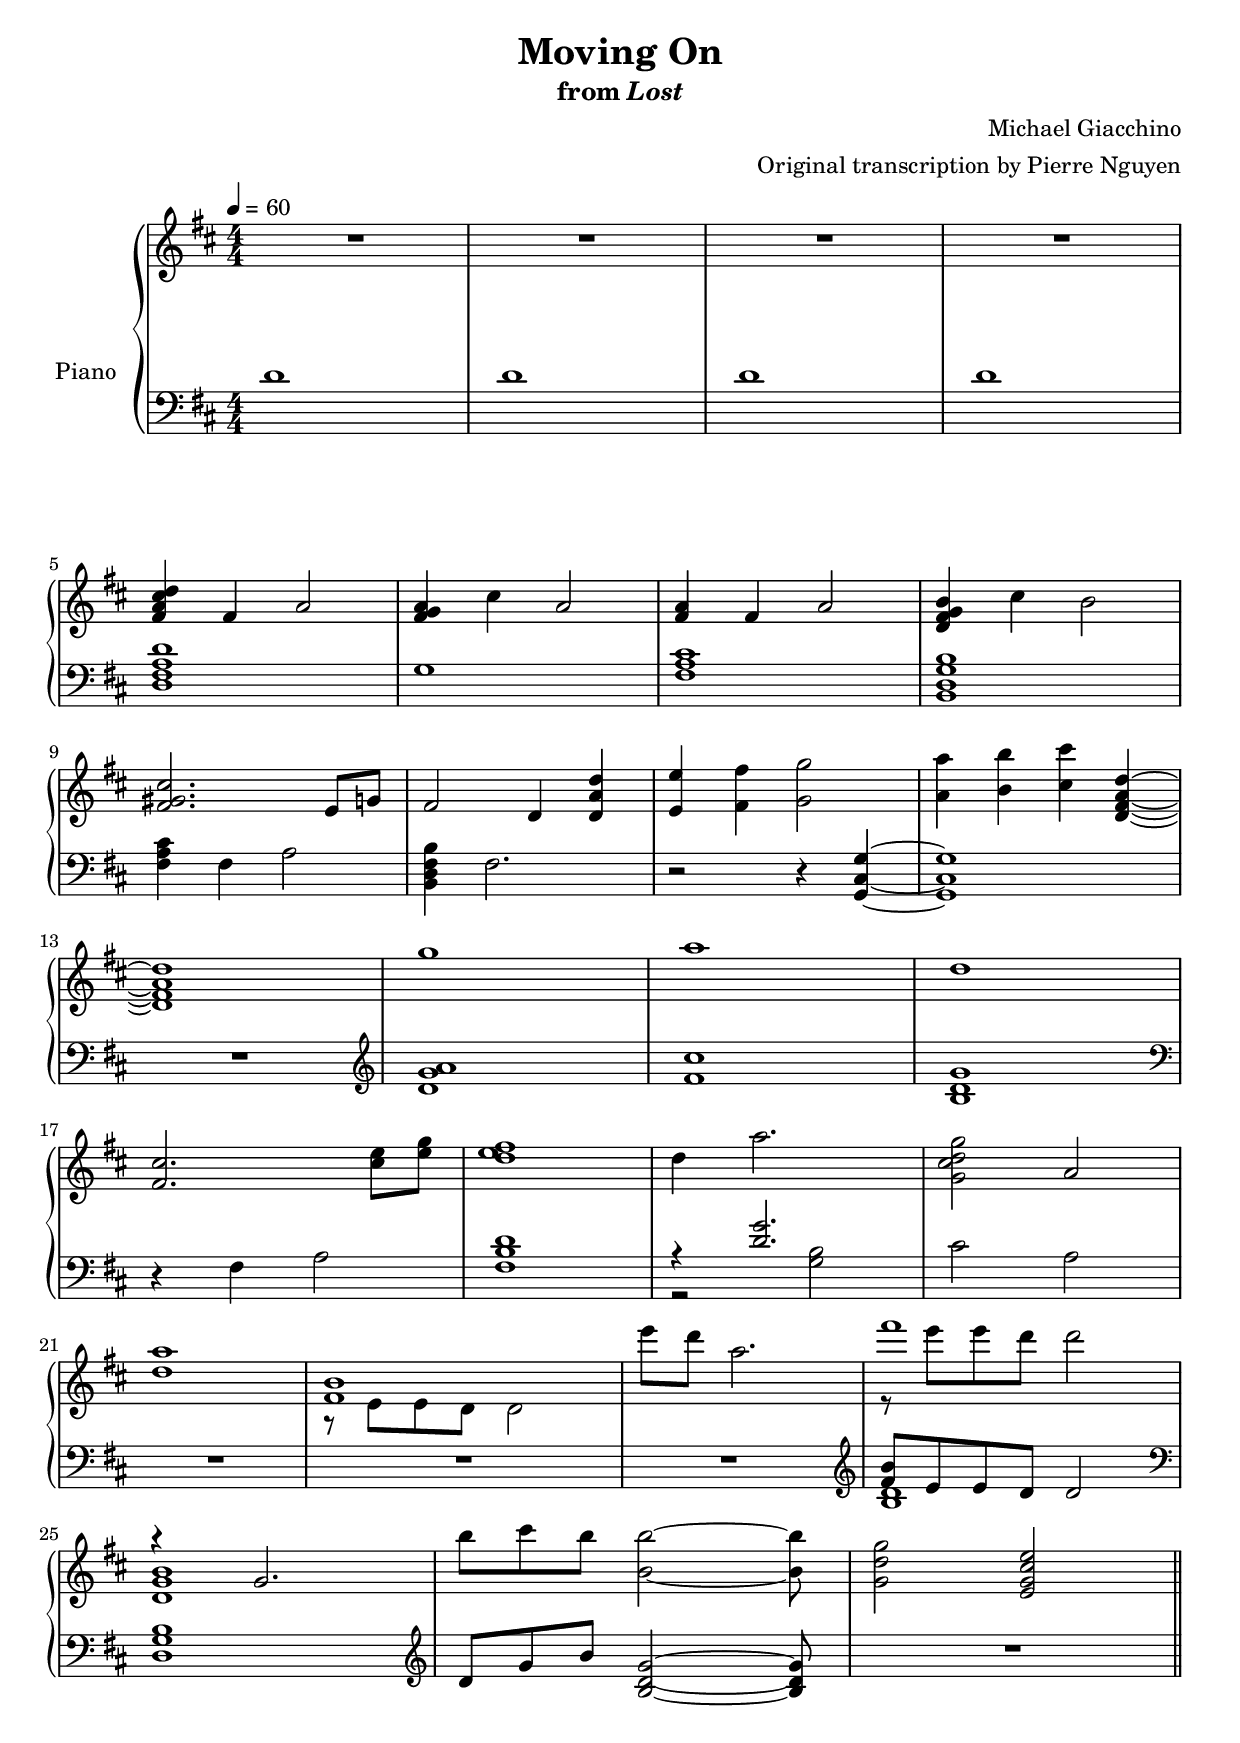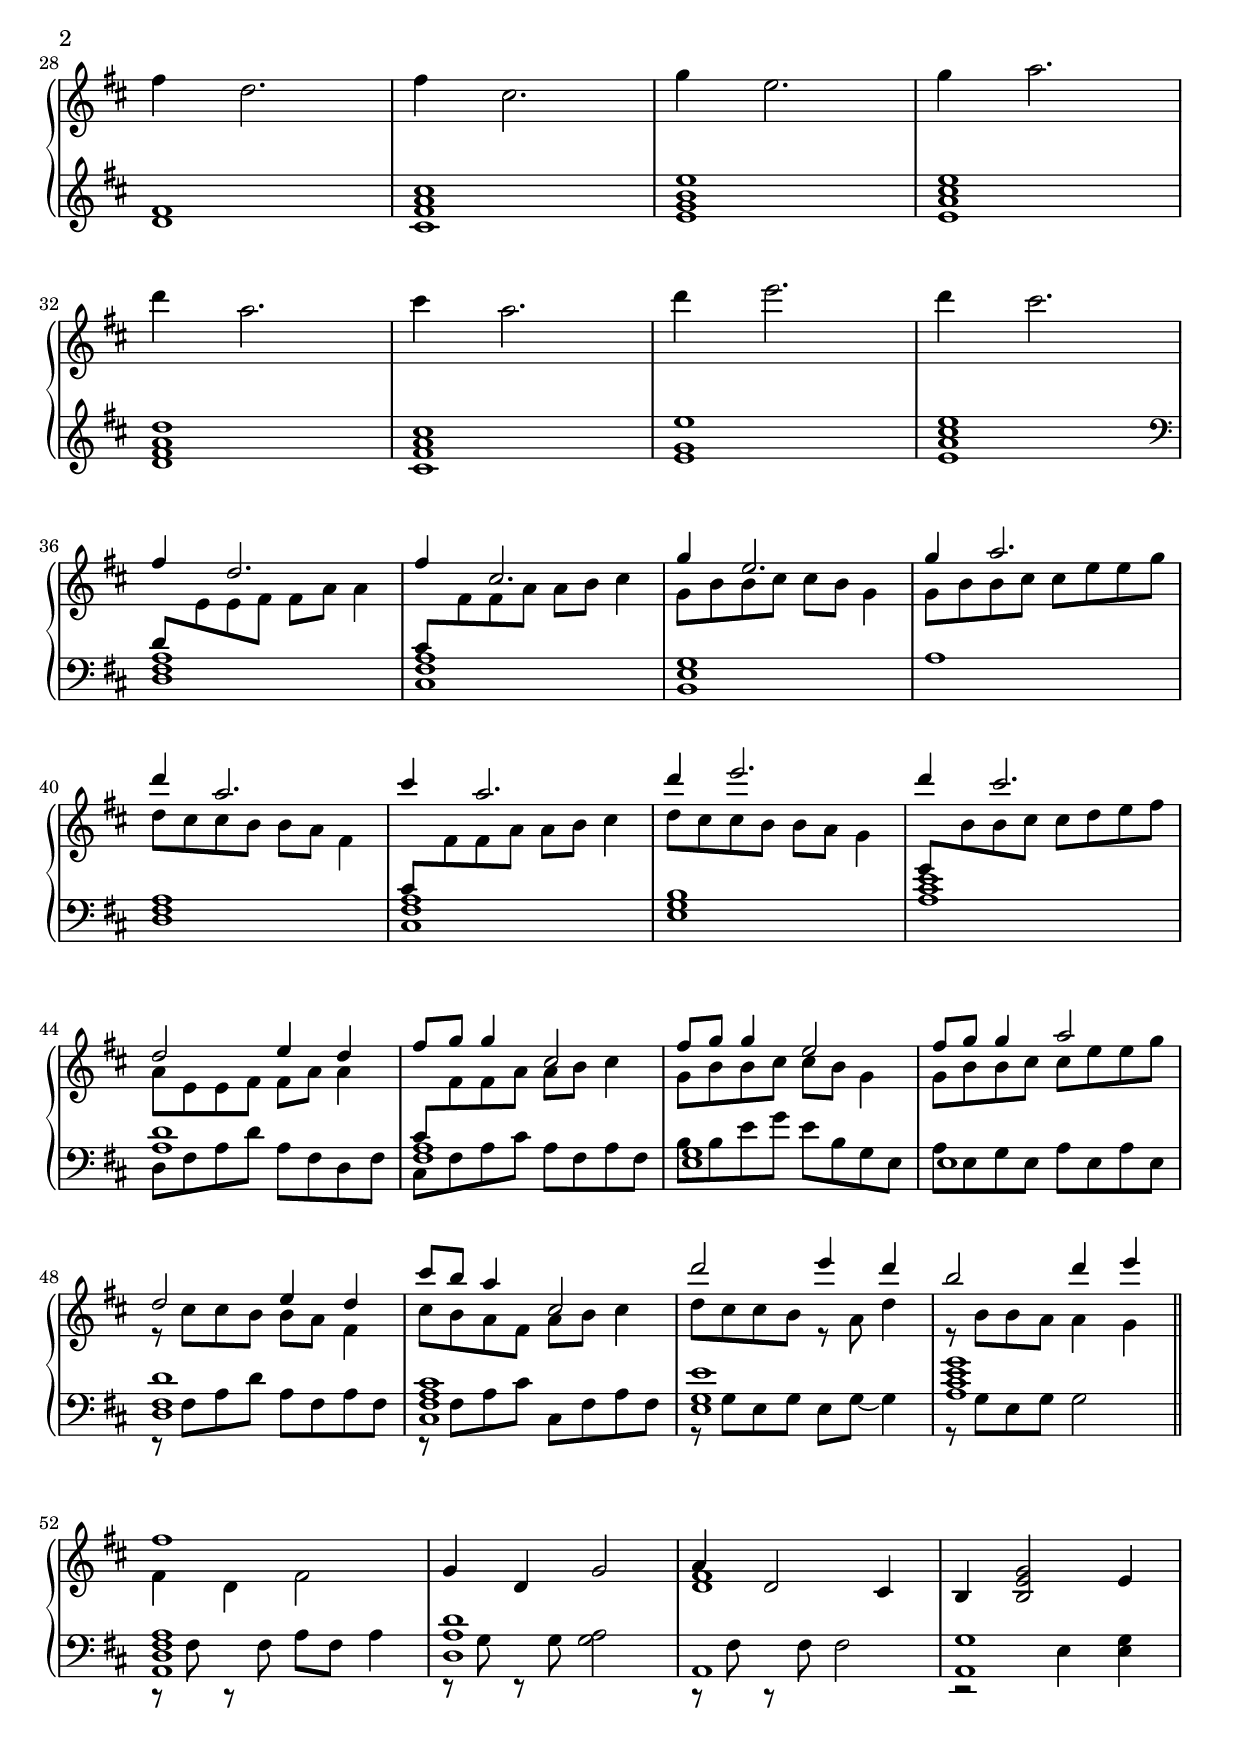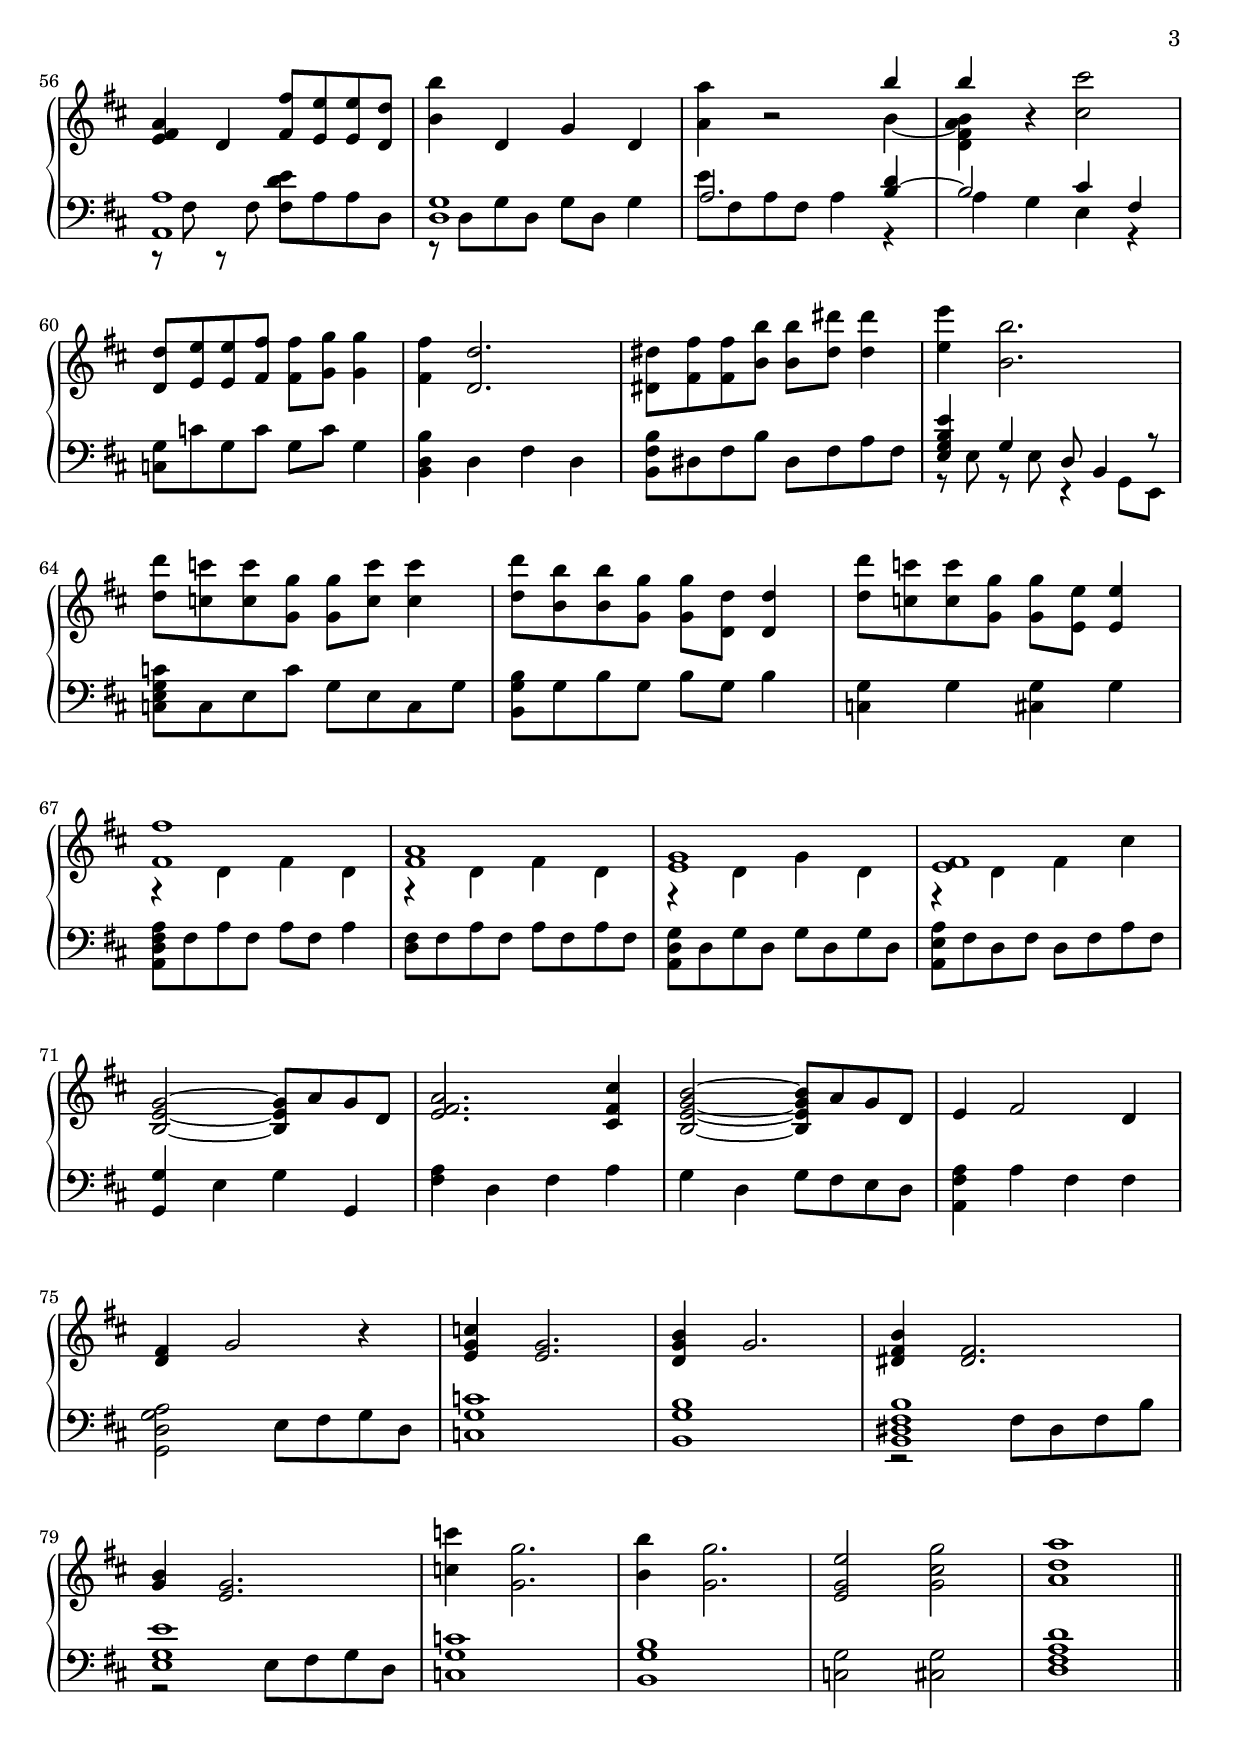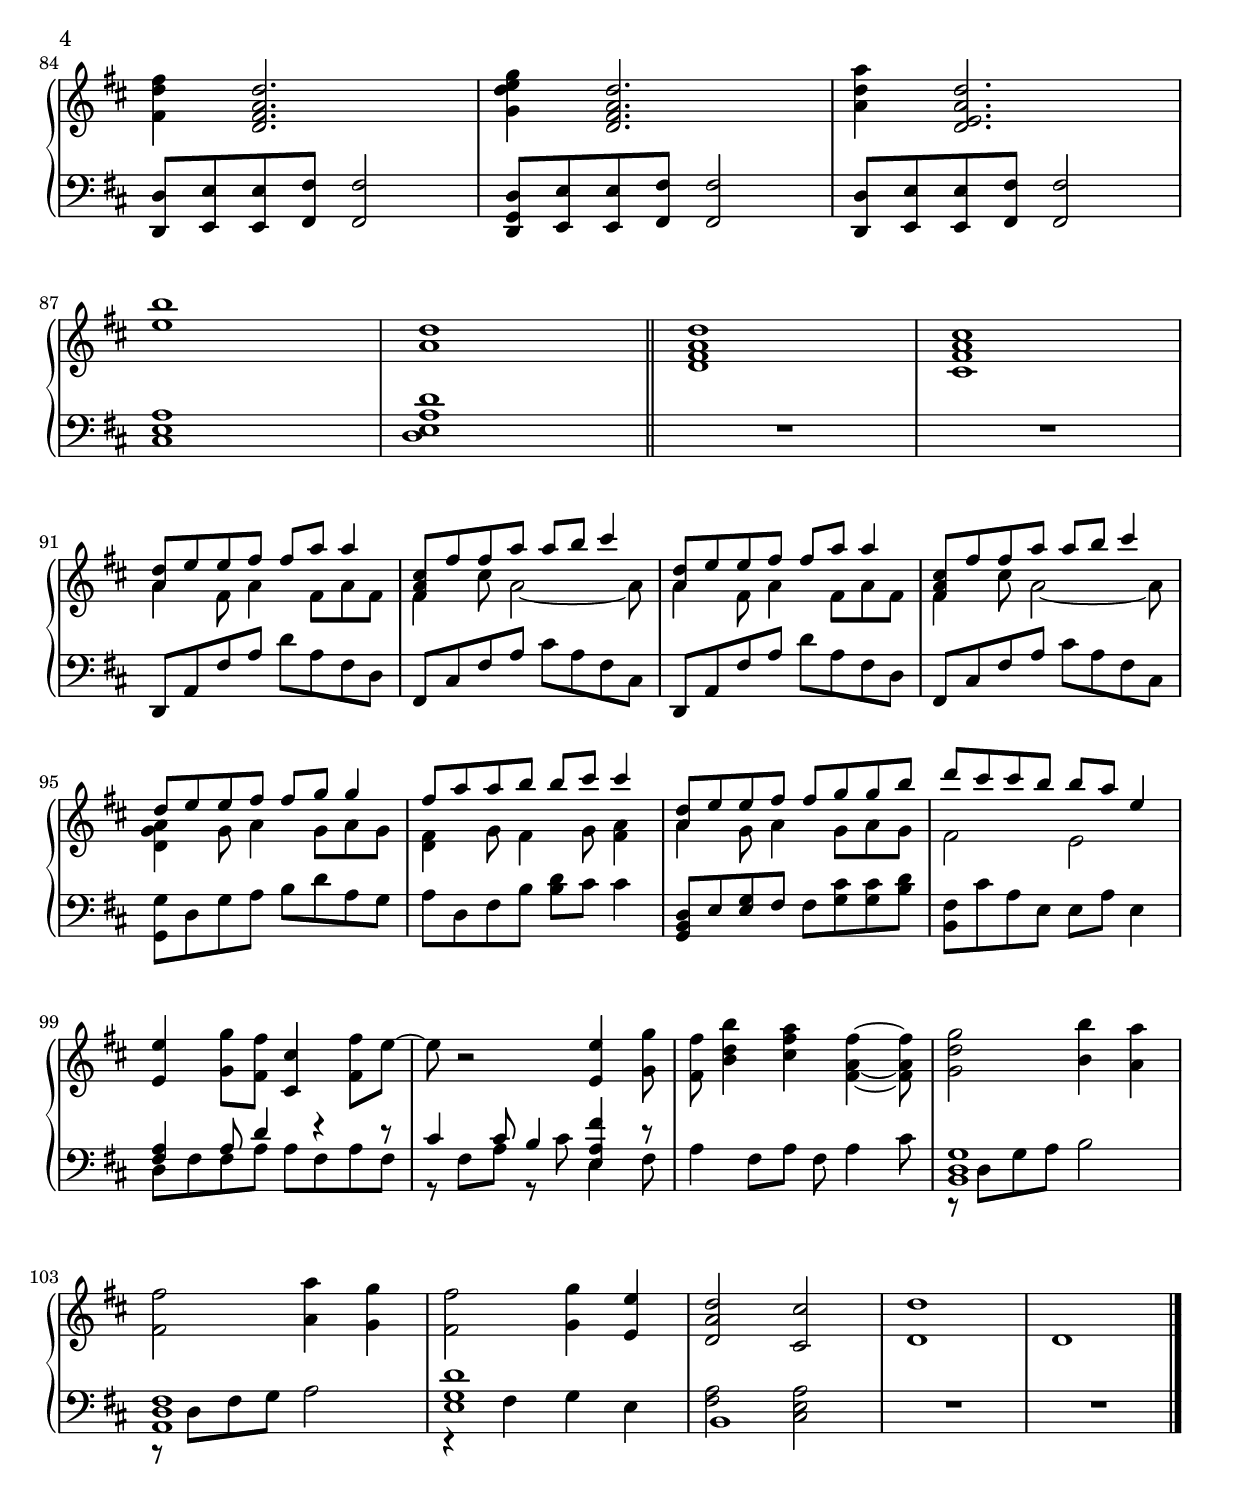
\version "2.12.2"

\header {
  title = "Moving On"
  subtitle = \markup { "from" \italic "Lost" }
  composer = "Michael Giacchino"
  arranger = "Original transcription by Pierre Nguyen"
}

global = {
  \tempo 4 = 60
  \key d \major
  \time 4/4
  \numericTimeSignature
  s1*4\break
  s1*4\break
  s1*4\break
  s1*4\break
  s1*4\break
  s1*4\break
  s1*3\bar "||"\break
  s1*4\break
  s1*4\break
  s1*4\break
  s1*4\break
  s1*4\break
  s1*4\bar "||"\break
  s1*4\break
  s1*4\break
  s1*4\break
  s1*3\break
  s1*4\break
  s1*4\break
  s1*4\break
  s1*5\bar "||"\break
  s1*3\break
  s1*2\bar "||"
  s1*2\break
  s1*4\break
  s1*4\break
  s1*4\break
  s1*5\bar "|."
}

upper = \relative c' {
  \clef treble
  R1*4

  <fis a cis d>4 fis a2
  <fis g a>4 cis' a2
  <fis a>4 fis a2
  <d, fis g b>4 cis' b2

  <fis gis cis>2. e8 g
  fis2 d4 <d a' d>
  <e e'> <fis fis'> <g g'>2
  <a a'>4 <b b'> <cis cis'> <d, fis a d>~

  <d fis a d>1
  g'
  a
  d,

  <fis, cis'>2. <cis' e>8 <e g>
  <d e fis>1
  d4 a'2.
  <g, cis d g>2 a

  <d a'>1
  <<
    { <fis, b> }
  \\
    { r8 e e d d2 }
  >>
  e''8 d a2.
  <<
    { fis'1 }
  \\
    { r8 e e d d2 }
  >>

  <<
    { r4 g,,2. }
  \\
    { <d g b>1 }
  >>
  b''8 cis b <b, b'>2~ <b b'>8
  <g d' g>2 <e g cis e>

  fis'4 d2.
  fis4 cis2.
  g'4 e2.
  g4 a2.

  d4 a2.
  cis4 a2.
  d4 e2.
  d4 cis2.

  <<
    {
      fis,4 d2.
      fis4 cis2.
      g'4 e2.
      g4 a2.

      d4 a2.
      cis4 a2.
      d4 e2.
      d4 cis2.

      d,2 e4 d
      fis8 g g4 cis,2
      fis8 g g4 e2
      fis8 g g4 a2

      d,2 e4 d
      cis'8 b a4 cis,2
      d'2 e4 d
      b2 d4 e

      fis,1
    }
  \\
    {
      \change Staff = "Staff_pfLower"
      \stemUp
      d,8
      \change Staff = "Staff_pfUpper"
      \stemDown
      e e fis fis a a4
      \change Staff = "Staff_pfLower"
      \stemUp
      cis,8
      \change Staff = "Staff_pfUpper"
      \stemDown
      fis fis a a b cis4
      g8 b b cis cis b g4
      g8 b b cis cis e e g

      d cis cis b b a fis4
      \change Staff = "Staff_pfLower"
      \stemUp
      cis8
      \change Staff = "Staff_pfUpper"
      \stemDown
      fis fis a a b cis4
      d8 cis cis b b a g4
      \change Staff = "Staff_pfLower"
      \stemUp
      g8
      \change Staff = "Staff_pfUpper"
      \stemDown
      b b cis cis d e fis

      a,8 e e fis fis a a4
      \change Staff = "Staff_pfLower"
      \stemUp
      cis,8
      \change Staff = "Staff_pfUpper"
      \stemDown
      fis fis a a b cis4
      g8 b b cis cis b g4
      g8 b b cis cis e e g

      r8 cis, cis b b a fis4
      cis'8 b a fis a b cis4
      d8 cis cis b r8 a d4
      r8 b b a a4 g

      fis d fis2
    }
  >>

  g4 d g2
  <<
    { a4 d,2 cis4 }
  \\
    { <d fis>1 }
  >>
  b4 <b e g>2 e4

  <e fis a>4 d <fis fis'>8 <e e'> <e e'> <d d'>
  <b' b'>4 d, g d
  <a' a'> r2
  <<
    {
      b'4 b4
    }
  \\
    {
      b,4~
      <d, fis a b>
    }
  >>
  r4 <cis' cis'>2

  <d, d'>8 <e e'> <e e'> <fis fis'> <fis fis'> <g g'> <g g'>4
  <fis fis'> <d d'>2.
  <dis dis'>8 <fis fis'> <fis fis'> <b b'> <b b'> <dis dis'> <dis dis'>4
  <e e'> <b b'>2.

  <d d'>8 <c c'> <c c'> <g g'> <g g'> <c c'> <c c'>4
  <d d'>8 <b b'> <b b'> <g g'> <g g'> <d d'> <d d'>4
  <d' d'>8 <c c'> <c c'> <g g'> <g g'> <e e'> <e e'>4

  <<
    {
      <fis fis'>1
      <fis a>
      <e g>
      <e fis>
    }
  \\
    {
      r4 d fis d
      r4 d fis d
      r4 d g d
      r4 d fis cis'
    }
  >>

  <b, e g>2~ <b e g>8 a' g d
  <e fis a>2. <cis fis cis'>4
  <b e g b>2~ <b e g b>8 a' g d
  e4 fis2 d4

  <d fis> g2 r4
  <e g c>4 <e g>2.
  <d g b>4 g2.
  <dis fis b>4 <dis fis>2.

  <g b>4 <e g>2.
  <c' c'>4 <g g'>2.
  <b b'>4 <g g'>2.
  <e g e'>2 <g cis g'>
  <a d a'>1

  <fis d' fis>4 <d fis a d>2.
  <g d' e g>4 <d fis a d>2.
  <a' d a'>4 <d, e a d>2.

  <e' b'>1
  <a, d>
  <d, fis a d>
  <cis fis a cis>

  <<
    {
      <a' d>8 e' e fis fis a a4
      <fis, a cis>8 fis' fis a a b cis4
      <a, d>8 e' e fis fis a a4
      <fis, a cis>8 fis' fis a a b cis4

      d,8 e e fis fis g g4
      fis8 a a b b cis cis4
      <a, d>8 e' e fis fis g g b
      d cis cis b b a e4
    }
  \\
    {
      a,4 fis8 a4 fis8 a fis
      fis4 cis'8 a2~ a8
      a4 fis8 a4 fis8 a fis
      fis4 cis'8 a2~ a8

      <d, g a>4 g8 a4 g8 a g
      <d fis>4 g8 fis4 g8 <fis a>4
      a4 g8 a4 g8 a g
      fis2 e
    }
  >>

  <e e'>4 <g g'>8 <fis fis'> <cis cis'>4 <fis fis'>8 e'~
  e8 r2 <e, e'>4 <g g'>8
  <fis fis'> <b d b'>4 <cis fis a> <fis, a fis'>~ <fis a fis'>8
  <g d' g>2 <b b'>4 <a a'>

  <fis fis'>2 <a a'>4 <g g'>
  <fis fis'>2 <g g'>4 <e e'>
  <d a' d>2 <cis cis'>
  <d d'>1
  d
}

lower = \relative c' {
  \clef bass
  d1
  d
  d
  d

  <d, fis a d>
  g1
  <fis a cis>
  <b, d g b>

  <fis' a cis>4 fis a2
  <b, d fis b>4 fis'2.
  r2 r4 <g, cis g'>~
  <g cis g'>1

  R1
  \clef treble
  <d'' g a>
  <fis cis'>
  <b, d g>
  \clef bass

  r4 fis a2
  <fis b d>1
  <<
    { r4 <d' g>2. }
  \\
    { r2 <g, b>2 }
  >>
  cis a

  R1*3
  \clef treble
  <<
    { <fis' b>8 e e d d2 }
  \\
    { <b d>1 }
  >>

  \clef bass
  <d, g b>1
  \clef treble
  d'8 g b <b, d g>2~ <b d g>8
  R1

  <d fis>1
  <cis fis a cis>
  <e g b e>
  <e a cis e>

  <d fis a d>
  <cis fis a cis>
  <e g e'>
  <e a cis e>
  \clef bass

  <d, fis a>
  <cis fis a>
  <b e g>
  a'

  <d, fis a>
  <cis fis a>
  <e g b>
  <a cis e>

  <<
    {
      <a d>
      <fis a>
      <e g>
      e

      <d fis d'>
      <cis fis a cis>
      <e g e'>
      <a cis e g>

      <a, d fis a>
      <d a' d>
      a
      <a g'>

      <a a'>
      <d g>
      a'2. <b~ d>4
      b2 cis4 fis,
    }
  \\
    {
      d8 fis a d a fis d fis
      cis fis a cis a fis a fis
      b b e g e b g e
      a e g e a e a e

      r8 fis a d a fis a fis
      r8 fis a cis cis, fis a fis
      r8 g e g e g~ g4 % XXX
      r8 g e g g2

      r8 fis r8 fis a fis a4
      r8 g r8 g <g a>2
      r8 fis r8 fis fis2
      r2 e4 <e g>

      r8 fis8 r8 fis <fis d' e> a a d,
      r8 d g d g d g4
      e'8 fis, a fis a4 r4
      a g e r4
    }
  >>

  <c g'>8 c' g c g c g4
  <b, d b'> d fis d
  <b fis' b>8 dis fis b dis, fis a fis
  <<
    {
      <e g b e>4 g d8 b4 r8
    }
  \\
    {
      r8 e r e r4 g,8 e
    }
  >>

  <c' e g c>8 c e c' g e c g'
  <b, g' b> g' b g b g b4
  <c, g'> g' <cis, g'> g'

  <a, d fis a>8 fis' a fis a fis a4
  <d, fis>8 fis a fis a fis a fis
  <a, d g> d g d g d g d
  <a e' a> fis' d fis d fis a fis

  <g, g'>4 e' g g,
  <fis' a> d fis a
  g d g8 fis e d
  <a fis' a>4 a' fis fis

  <g, d' g a>2 e'8 fis g d
  <c g' c>1
  <b g' b>
  <<
    {
      <b dis fis b>
      <e g e'>
    }
  \\
    {
      r2 fis8 dis fis b
      r2 e,8 fis g d
    }
  >>
  <c g' c>1
  <b g' b>
  <c g'>2 <cis g'>
  <d fis a d>1

  <d, d'>8 <e e'> <e e'> <fis fis'> <fis fis'>2
  <d g d'>8 <e e'> <e e'> <fis fis'> <fis fis'>2
  <d d'>8 <e e'> <e e'> <fis fis'> <fis fis'>2

  <cis' e a>1
  <d e a d>
  R1*2

  d,8 a' fis' a d a fis d
  fis, cis' fis a cis a fis cis
  d, a' fis' a d a fis d
  fis, cis' fis a cis a fis cis

  <g g'> d' g a b d a g
  a d, fis b <b d> cis cis4
  <g, b d>8 e' <e g> fis fis <g cis> <g cis> <b d>
  <b, fis'> cis' a e e a e4

  <<
    {
      <fis a>4 a8 d4 r4 r8
      cis4 cis8 b4 <e, a fis'> r8
      s1
      <b d g>1
      <a d fis>
      <e' g d'>
      b
    }
  \\
    {
      d8 fis fis a a fis a fis
      r8 fis a r cis e,4 fis8
      a4 fis8 a fis a4 cis8
      r8 d, g a b2
      r8 d, fis g a2
      r4 fis g e
      <fis a>2 <cis e a>
    }
  >>
  R1*2
}

dynamics = {
}

pedal = {
}

chordnames = \chordmode {
}

\include "../template_piano_solo.ly"
